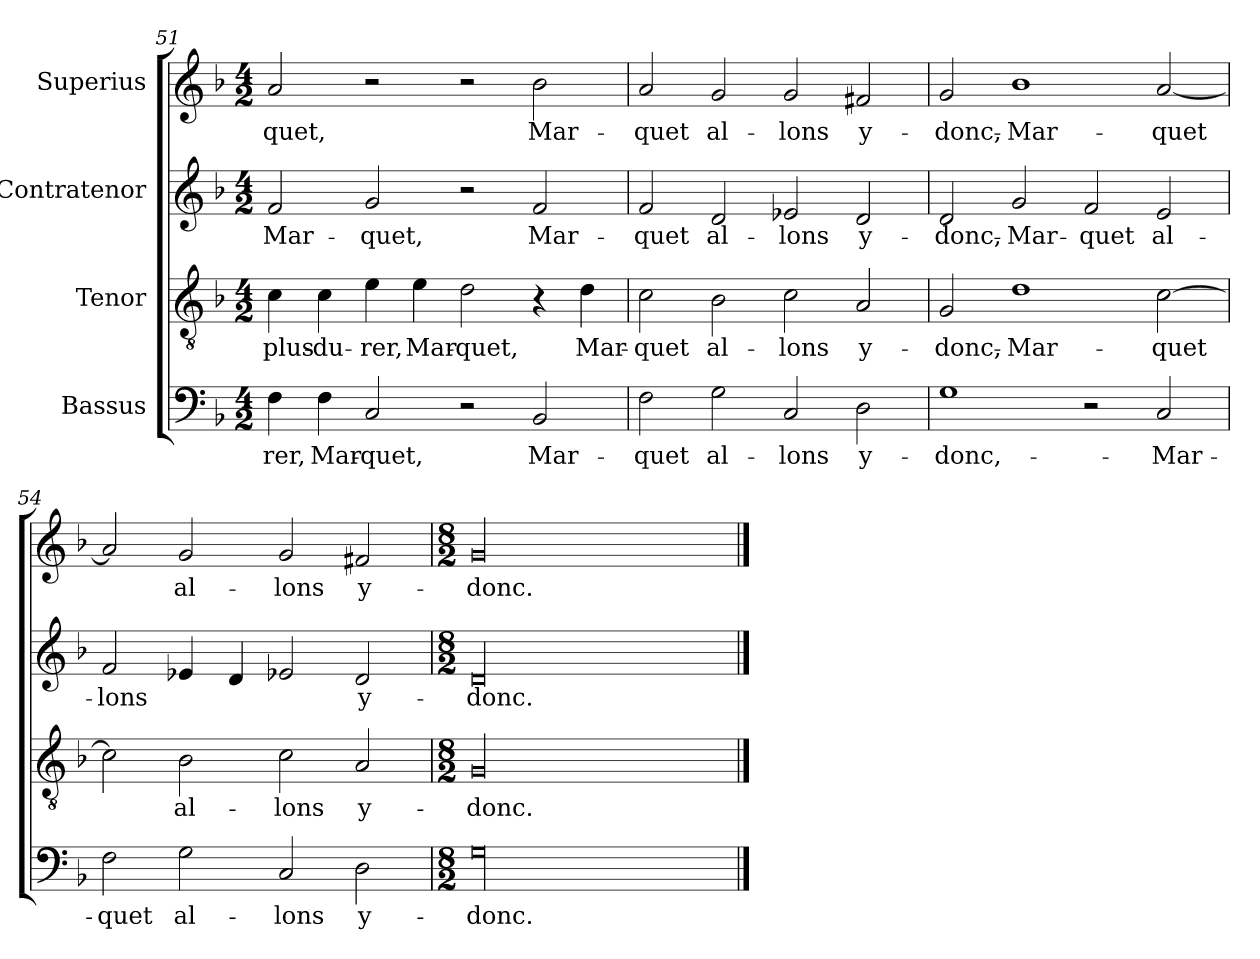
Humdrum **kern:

**kern	**text	**kern	**text	**kern	**text	**kern	**text
*part4	*part4	*part3	*part3	*part2	*part2	*part1	*part1
*staff4	*staff4	*staff3	*staff3	*staff2	*staff2	*staff1	*staff1
*I"Bassus	*	*I"Tenor	*	*I"Contratenor	*	*I"Superius	*
*clefF4	*	*clefGv2	*	*clefG2	*	*clefG2	*
*k[b-]	*	*k[b-]	*	*k[b-]	*	*k[b-]	*
*M4/2	*	*M4/2	*	*M4/2	*	*M4/2	*
=51	=51	=51	=51	=51	=51	=51	=51
4F\	-rer,	4c\	plus-	2f/	Mar-	2a/	-quet,
4F\	Mar-	4c\	du-	.	.	.	.
2C/	-quet,	4e\	-rer,	2g/	-quet,	2r	.
.	.	4e\	Mar-	.	.	.	.
2r	.	2d\	-quet,	2r	.	2r	.
2BB-/	Mar-	4r	.	2f/	Mar-	2b-\	Mar-
.	.	4d\	Mar-	.	.	.	.
=52	=52	=52	=52	=52	=52	=52	=52
2F\	-quet	2c\	-quet	2f/	-quet	2a/	-quet
2G\	al-	2B-\	al-	2d/	al-	2g/	al-
2C/	-lons	2c\	-lons	2e-X/	-lons	2g/	-lons
2D\	y-	2A/	y-	2d/	y-	2f#X/	y-
=53	=53	=53	=53	=53	=53	=53	=53
1G\	donc,-	2G/	donc,-	2d/	donc,-	2g/	donc,-
.	.	1d\	Mar-	2g/	Mar-	1b-\	Mar-
2r	.	.	.	2f/	-quet	.	.
2C/	Mar-	[2c\	-quet	2e/	al-	[2a/	-quet
=54	=54	=54	=54	=54	=54	=54	=54
2F\	-quet	2c\]	.	2f/	-lons	2a/]	.
2G\	al-	2B-\	al-	4e-X/	.	2g/	al-
.	.	.	.	4d/	.	.	.
2C/	-lons	2c\	-lons	2e-X/	.	2g/	-lons
2D\	y-	2A/	y-	2d/	y-	2f#X/	y-
=55	=55	=55	=55	=55	=55	=55	=55
*M8/2	*	*M8/2	*	*M8/2	*	*M8/2	*
00G\	donc.-	00G/	donc.-	00d/	donc.-	00g/	donc.-
==	==	==	==	==	==	==	==
*-	*-	*-	*-	*-	*-	*-	*-
